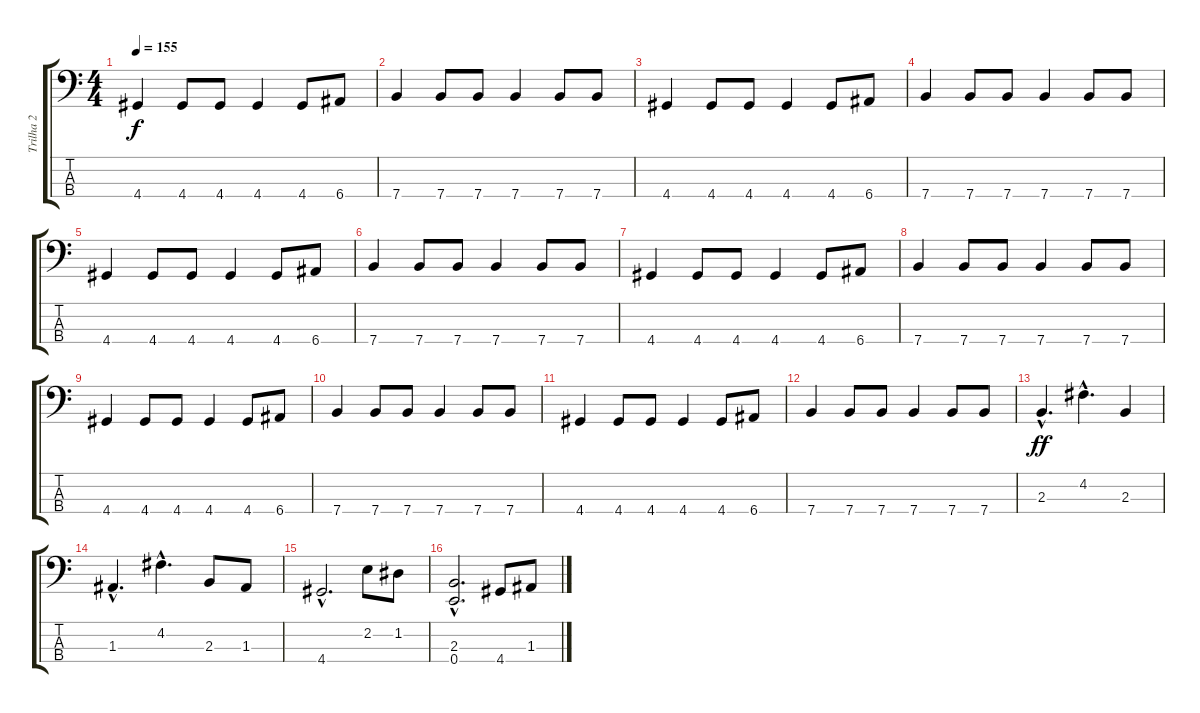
\track ("Trilha 2" "Trilha 2") {instrument electricbassfinger}
\staff {score tabs}
\tuning (G2 D2 A1 E1) {hide}
\ts (4 4)
\tempo 155
\clef f4
\ks c
4.4.4{dy f} 4.4.8 4.4.8 4.4.4 4.4.8 6.4.8 |
7.4.4 7.4.8 7.4.8 7.4.4 7.4.8 7.4.8 |
4.4.4 4.4.8 4.4.8 4.4.4 4.4.8 6.4.8 |
7.4.4 7.4.8 7.4.8 7.4.4 7.4.8 7.4.8 |
4.4.4 4.4.8 4.4.8 4.4.4 4.4.8 6.4.8 |
7.4.4 7.4.8 7.4.8 7.4.4 7.4.8 7.4.8 |
4.4.4 4.4.8 4.4.8 4.4.4 4.4.8 6.4.8 |
7.4.4 7.4.8 7.4.8 7.4.4 7.4.8 7.4.8 |
4.4.4 4.4.8 4.4.8 4.4.4 4.4.8 6.4.8 |
7.4.4 7.4.8 7.4.8 7.4.4 7.4.8 7.4.8 |
4.4.4 4.4.8 4.4.8 4.4.4 4.4.8 6.4.8 |
7.4.4 7.4.8 7.4.8 7.4.4 7.4.8 7.4.8 |
2.3{hac}.4{d dy ff} 4.2{hac}.4{d} 2.3.4 |
1.3{hac}.4{d} 4.2{hac}.4{d} 2.3.8 1.3.8 |
4.4{hac}.2{d} 2.2.8 1.2.8 |
(2.3{hac} 0.4{hac}).2{d} 4.4.8 1.3.8
